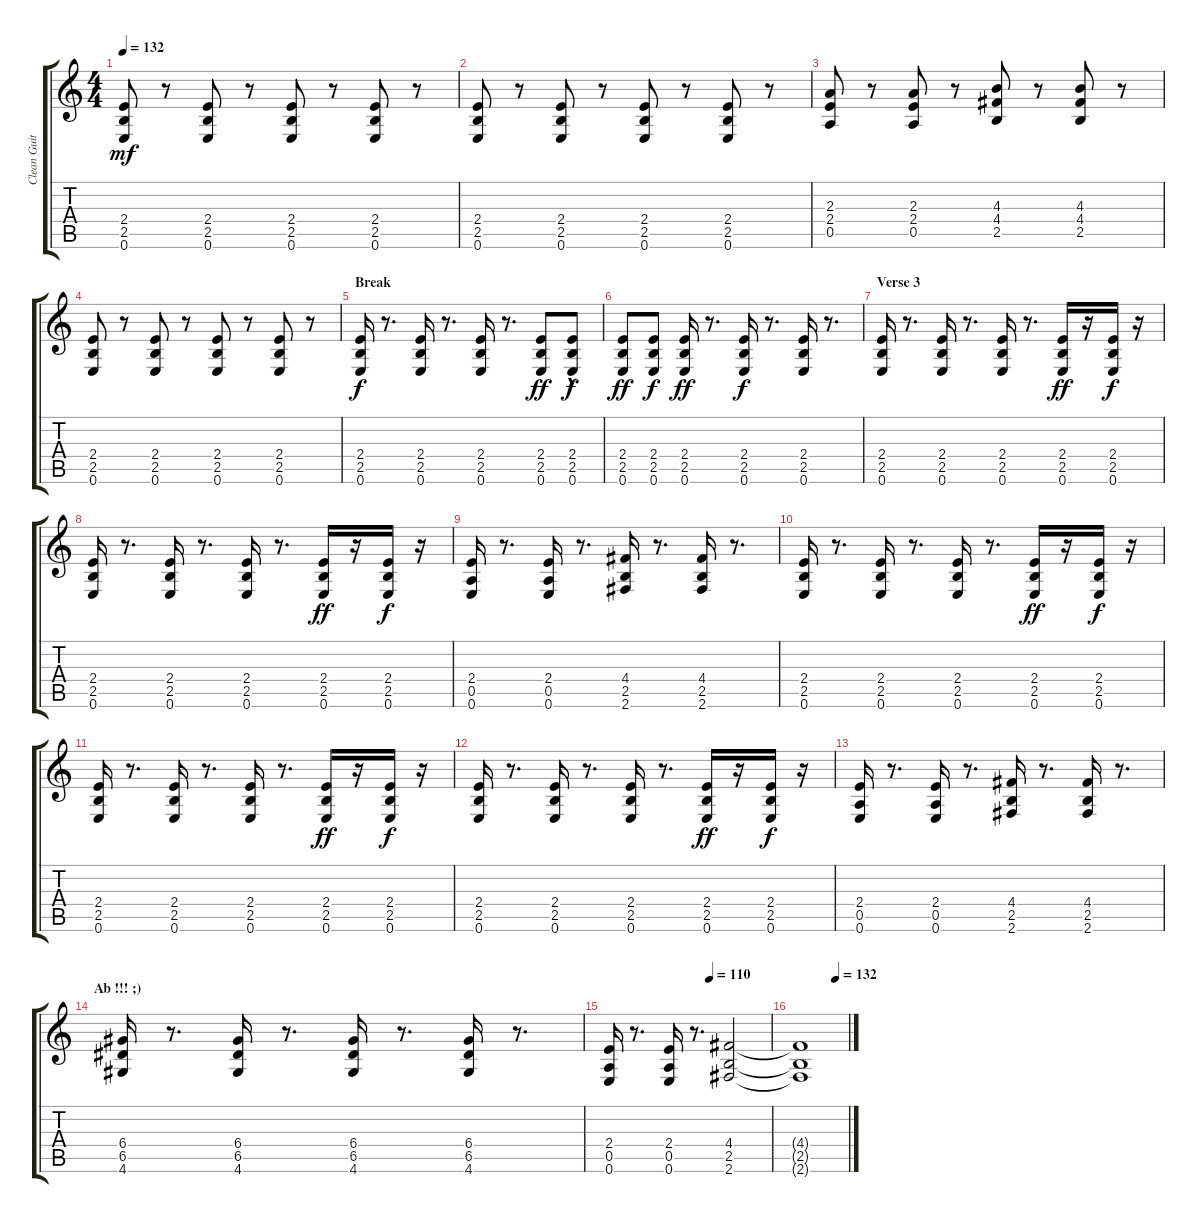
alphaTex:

\track ("Clean Guitar" "Clean Guit") {instrument electricguitarclean}
\staff {score tabs}
\tuning (E4 B3 G3 D3 A2 E2) {hide}
\ts (4 4)
\tempo 132
\clef g2
\ks c
(2.4 2.5 0.6).8{dy mf} r.8 (2.4 2.5 0.6).8 r.8 (2.4 2.5 0.6).8 r.8 (2.4 2.5 0.6).8 r.8 |
(2.4 2.5 0.6).8 r.8 (2.4 2.5 0.6).8 r.8 (2.4 2.5 0.6).8 r.8 (2.4 2.5 0.6).8 r.8 |
(2.3 2.4 0.5).8 r.8 (2.3 2.4 0.5).8 r.8 (4.3 4.4 2.5).8 r.8 (4.3 4.4 2.5).8 r.8 |
(2.4 2.5 0.6).8 r.8 (2.4 2.5 0.6).8 r.8 (2.4 2.5 0.6).8 r.8 (2.4 2.5 0.6).8 r.8 |
\section ("" "Break")
(2.4 2.5 0.6).16{dy f} r.8{d} (2.4 2.5 0.6).16 r.8{d} (2.4 2.5 0.6).16 r.8{d} (2.4 2.5 0.6).8{dy ff} (2.4{hac} 2.5{hac} 0.6).8{dy f} |
(2.4 2.5 0.6).8{dy ff} (2.4 2.5 0.6).8{dy f} (2.4 2.5 0.6).16{dy ff} r.8{d} (2.4 2.5 0.6).16{dy f} r.8{d} (2.4 2.5 0.6).16 r.8{d} |
\section ("" "Verse 3")
(2.4 2.5 0.6).16 r.8{d} (2.4 2.5 0.6).16 r.8{d} (2.4 2.5 0.6).16 r.8{d} (2.4 2.5 0.6).16{dy ff} r.16 (2.4 2.5 0.6).16{dy f} r.16 |
(2.4 2.5 0.6).16 r.8{d} (2.4 2.5 0.6).16 r.8{d} (2.4 2.5 0.6).16 r.8{d} (2.4 2.5 0.6).16{dy ff} r.16 (2.4 2.5 0.6).16{dy f} r.16 |
(2.4 0.5 0.6).16 r.8{d} (2.4 0.5 0.6).16 r.8{d} (4.4 2.5 2.6).16 r.8{d} (4.4 2.5 2.6).16 r.8{d} |
(2.4 2.5 0.6).16 r.8{d} (2.4 2.5 0.6).16 r.8{d} (2.4 2.5 0.6).16 r.8{d} (2.4 2.5 0.6).16{dy ff} r.16 (2.4 2.5 0.6).16{dy f} r.16 |
(2.4 2.5 0.6).16 r.8{d} (2.4 2.5 0.6).16 r.8{d} (2.4 2.5 0.6).16 r.8{d} (2.4 2.5 0.6).16{dy ff} r.16 (2.4 2.5 0.6).16{dy f} r.16 |
(2.4 2.5 0.6).16 r.8{d} (2.4 2.5 0.6).16 r.8{d} (2.4 2.5 0.6).16 r.8{d} (2.4 2.5 0.6).16{dy ff} r.16 (2.4 2.5 0.6).16{dy f} r.16 |
(2.4 0.5 0.6).16 r.8{d} (2.4 0.5 0.6).16 r.8{d} (4.4 2.5 2.6).16 r.8{d} (4.4 2.5 2.6).16 r.8{d} |
\section ("" "Ab !!! ;)")
(6.4 6.5 4.6).16 r.8{d} (6.4 6.5 4.6).16 r.8{d} (6.4 6.5 4.6).16 r.8{d} (6.4 6.5 4.6).16 r.8{d} |
\tempo (110 0.625)
(2.4 0.5 0.6).16 r.8{d} (2.4 0.5 0.6).16 r.8{d} (4.4 2.5 2.6).2 |
\tempo (132 0.75)
(4.4{t} 2.5{t} 2.6{t}).1
